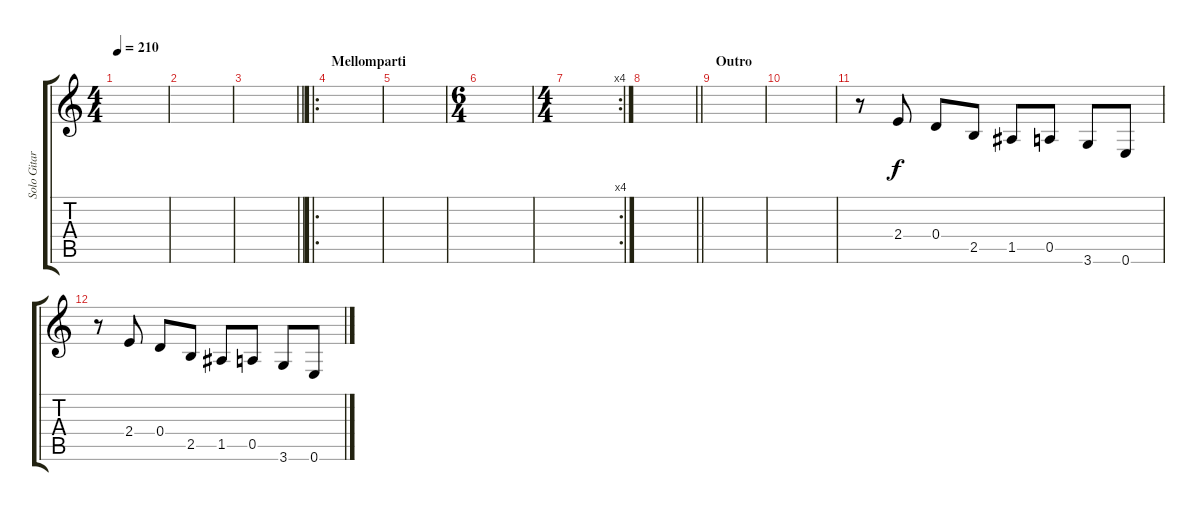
\track ("Solo Gitar" "Solo Gitar") {instrument overdrivenguitar}
\staff {score tabs}
\tuning (E4 B3 G3 D3 A2 E2) {hide}
\ts (4 4)
\tempo 210
\clef g2
\ks c
|
|
\barLineRight lightlight
|
\ro
\section ("" "Mellomparti")
|
|
\ts (6 4)
|
\rc 4
\ts (4 4)
|
\barLineRight lightlight
|
\section ("" "Outro")
|
|
r.8 2.4.8 0.4.8 2.5.8 1.5.8 0.5.8 3.6.8 0.6.8 |
r.8 2.4.8 0.4.8 2.5.8 1.5.8 0.5.8 3.6.8 0.6.8
